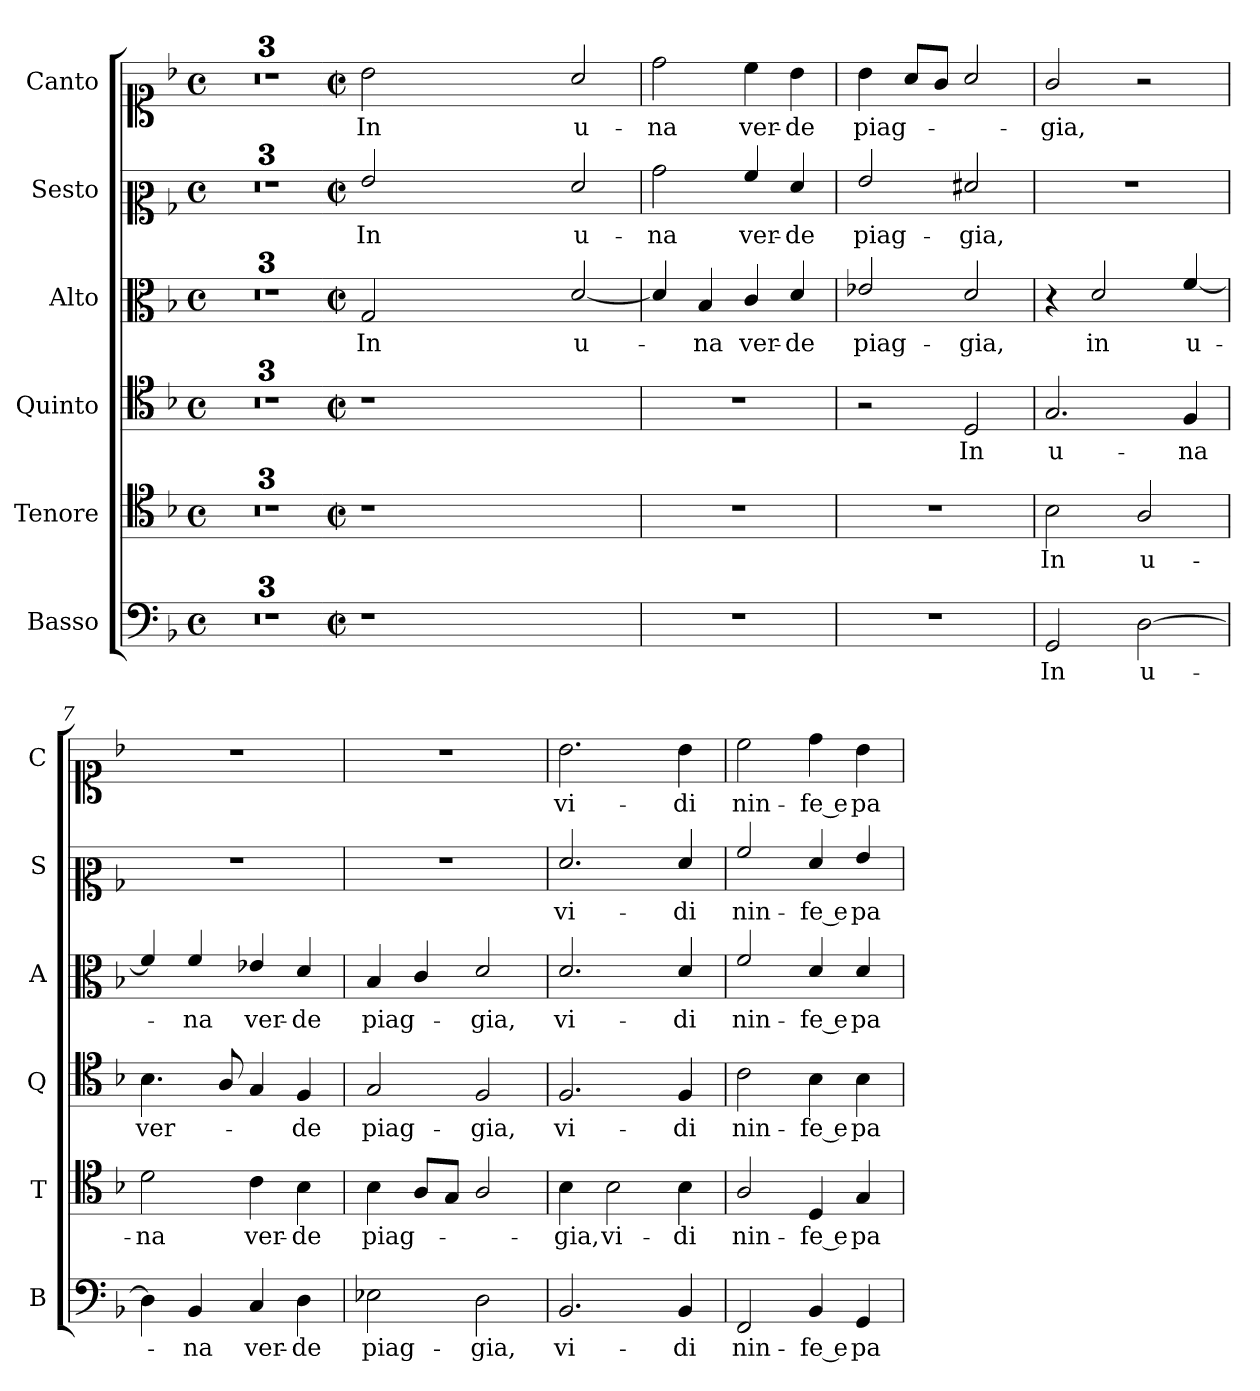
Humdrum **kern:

**kern	**text	**kern	**text	**kern	**text	**kern	**text	**kern	**text	**kern	**text
*part6	*part6	*part5	*part5	*part4	*part4	*part3	*part3	*part2	*part2	*part1	*part1
*staff6	*staff6	*staff5	*staff5	*staff4	*staff4	*staff3	*staff3	*staff2	*staff2	*staff1	*staff1
*I"Basso	*	*I"Tenore	*	*I"Quinto	*	*I"Alto	*	*I"Sesto	*	*I"Canto	*
*I'B	*	*I'T	*	*I'Q	*	*I'A	*	*I'S	*	*I'C	*
*clefF4	*	*clefC4	*	*clefC4	*	*clefC3	*	*clefC2	*	*clefC1	*
*k[b-]	*	*k[b-]	*	*k[b-]	*	*k[b-]	*	*k[b-]	*	*k[b-]	*
*F:	*	*F:	*	*F:	*	*F:	*	*F:	*	*F:	*
*M4/4	*	*M4/4	*	*M4/4	*	*M4/4	*	*M4/4	*	*M4/4	*
*met(c)	*	*met(c)	*	*met(c)	*	*met(c)	*	*met(c)	*	*met(c)	*
=1	=1	=1	=1	=1	=1	=1	=1	=1	=1	=1	=1
1ryy	.	1ryy	.	1ryy	.	1ryy	.	1ryy	.	1ryy	.
=2	=2	=2	=2	=2	=2	=2	=2	=2	=2	=2	=2
1ryy	.	1ryy	.	1ryy	.	1ryy	.	1ryy	.	1ryy	.
=3	=3	=3	=3	=3	=3	=3	=3	=3	=3	=3	=3
*	*	*clefGv2	*	*clefGv2	*	*clefG2	*	*clefG2	*	*clefG2	*
1ryy	.	1ryy	.	1ryy	.	1ryy	.	1ryy	.	1ryy	.
=3X1-	=3X1-	=3X1-	=3X1-	=3X1-	=3X1-	=3X1-	=3X1-	=3X1-	=3X1-	=3X1-	=3X1-
*M2/2	*	*M2/2	*	*M2/2	*	*M2/2	*	*M2/2	*	*M2/2	*
*met(c|)	*	*met(c|)	*	*met(c|)	*	*met(c|)	*	*met(c|)	*	*met(c|)	*
!	!	!	!	!	!	!	!LO:LY:b	!	!LO:LY:b	!	!LO:LY:b
1r	.	1r	.	1r	.	2G/	In	2g/	In	2b-\	In
.	.	.	.	.	.	1ryy	.	1ryy	.	1ryy	.
1ryy	.	1ryy	.	1ryy	.	.	.	.	.	.	.
!	!	!	!	!	!	!	!LO:LY:b	!	!LO:LY:b	!	!LO:LY:b
.	.	.	.	.	.	[2d/	u-	2f/	u-	2a/	u-
=4	=4	=4	=4	=4	=4	=4	=4	=4	=4	=4	=4
!	!	!	!	!	!	!	!	!	!LO:LY:b	!	!LO:LY:b
1r	.	1r	.	1r	.	4d/]	.	2b-\	-na	2dd\	-na
!	!	!	!	!	!	!	!LO:LY:b	!	!	!	!
.	.	.	.	.	.	4B-/	-na	.	.	.	.
!	!	!	!	!	!	!	!LO:LY:b	!	!LO:LY:b	!	!LO:LY:b
.	.	.	.	.	.	4c/	ver-	4a/	ver-	4cc\	ver-
!	!	!	!	!	!	!	!LO:LY:b	!	!LO:LY:b	!	!LO:LY:b
.	.	.	.	.	.	4d/	-de	4f/	-de	4b-\	-de
=5	=5	=5	=5	=5	=5	=5	=5	=5	=5	=5	=5
!	!	!	!	!	!	!	!LO:LY:b	!	!LO:LY:b	!	!LO:LY:b
1r	.	1r	.	2r	.	2e-X/	piag-	2g/	piag-	4b-\	piag-
.	.	.	.	.	.	.	.	.	.	8a/L	.
.	.	.	.	.	.	.	.	.	.	8g/J	.
!	!	!	!	!	!LO:LY:b	!	!LO:LY:b	!	!LO:LY:b	!	!
.	.	.	.	2D/	In	2d/	-gia,	2f#X/	-gia,	2a/	.
=6	=6	=6	=6	=6	=6	=6	=6	=6	=6	=6	=6
!	!LO:LY:b	!	!LO:LY:b	!	!LO:LY:b	!	!	!	!	!	!LO:LY:b
2GG/	In	2B-\	In	2.G/	u-	4r	.	1r	.	2g/	-gia,
!	!	!	!	!	!	!	!LO:LY:b	!	!	!	!
.	.	.	.	.	.	2d/	in	.	.	.	.
!	!LO:LY:b	!	!LO:LY:b	!	!	!	!	!	!	!	!
[2D\	u-	2A/	u-	.	.	.	.	.	.	2r	.
!	!	!	!	!	!LO:LY:b	!	!LO:LY:b	!	!	!	!
.	.	.	.	4F/	-na	[4f/	u-	.	.	.	.
=7	=7	=7	=7	=7	=7	=7	=7	=7	=7	=7	=7
!	!	!	!LO:LY:b	!	!LO:LY:b	!	!	!	!	!	!
4D\]	.	2d\	-na	4.B-\	ver-	4f/]	.	1r	.	1r	.
!	!LO:LY:b	!	!	!	!	!	!LO:LY:b	!	!	!	!
4BB-/	-na	.	.	.	.	4f/	-na	.	.	.	.
.	.	.	.	8A/	.	.	.	.	.	.	.
!	!LO:LY:b	!	!LO:LY:b	!	!	!	!LO:LY:b	!	!	!	!
4C/	ver-	4c\	ver-	4G/	.	4e-X/	ver-	.	.	.	.
!	!LO:LY:b	!	!LO:LY:b	!	!LO:LY:b	!	!LO:LY:b	!	!	!	!
4D\	-de	4B-\	-de	4F/	-de	4d/	-de	.	.	.	.
!!LO:PB:g=z
=8	=8	=8	=8	=8	=8	=8	=8	=8	=8	=8	=8
!	!LO:LY:b	!	!LO:LY:b	!	!LO:LY:b	!	!LO:LY:b	!	!	!	!
2E-X\	piag-	4B-\	piag-	2G/	piag-	4B-/	piag-	1r	.	1r	.
.	.	8A/L	.	.	.	4c/	.	.	.	.	.
.	.	8G/J	.	.	.	.	.	.	.	.	.
!	!LO:LY:b	!	!	!	!LO:LY:b	!	!LO:LY:b	!	!	!	!
2D\	-gia,	2A/	.	2F/	-gia,	2d/	-gia,	.	.	.	.
=9	=9	=9	=9	=9	=9	=9	=9	=9	=9	=9	=9
!	!LO:LY:b	!	!LO:LY:b	!	!LO:LY:b	!	!LO:LY:b	!	!LO:LY:b	!	!LO:LY:b
2.BB-/	vi-	4B-\	-gia,	2.F/	vi-	2.d/	vi-	2.f/	vi-	2.b-\	vi-
!	!	!	!LO:LY:b	!	!	!	!	!	!	!	!
.	.	2B-\	vi-	.	.	.	.	.	.	.	.
!	!LO:LY:b	!	!LO:LY:b	!	!LO:LY:b	!	!LO:LY:b	!	!LO:LY:b	!	!LO:LY:b
4BB-/	-di	4B-\	-di	4F/	-di	4d/	-di	4f/	-di	4b-\	-di
=10	=10	=10	=10	=10	=10	=10	=10	=10	=10	=10	=10
!	!LO:LY:b	!	!LO:LY:b	!	!LO:LY:b	!	!LO:LY:b	!	!LO:LY:b	!	!LO:LY:b
2FF/	nin-	2A/	nin-	2c\	nin-	2f/	nin-	2a/	nin-	2cc\	nin-
!	!LO:LY:b	!	!LO:LY:b	!	!LO:LY:b	!	!LO:LY:b	!	!LO:LY:b	!	!LO:LY:b
4BB-/	-fe e	4D/	-fe e	4B-\	-fe e	4d/	-fe e	4f/	-fe e	4dd\	-fe e
!	!LO:LY:b	!	!LO:LY:b	!	!LO:LY:b	!	!LO:LY:b	!	!LO:LY:b	!	!LO:LY:b
4GG/	pa-	4G/	pa-	4B-\	pa-	4d/	pa-	4g/	pa-	4b-\	pa-
=	=	=	=	=	=	=	=	=	=	=	=
*-	*-	*-	*-	*-	*-	*-	*-	*-	*-	*-	*-
